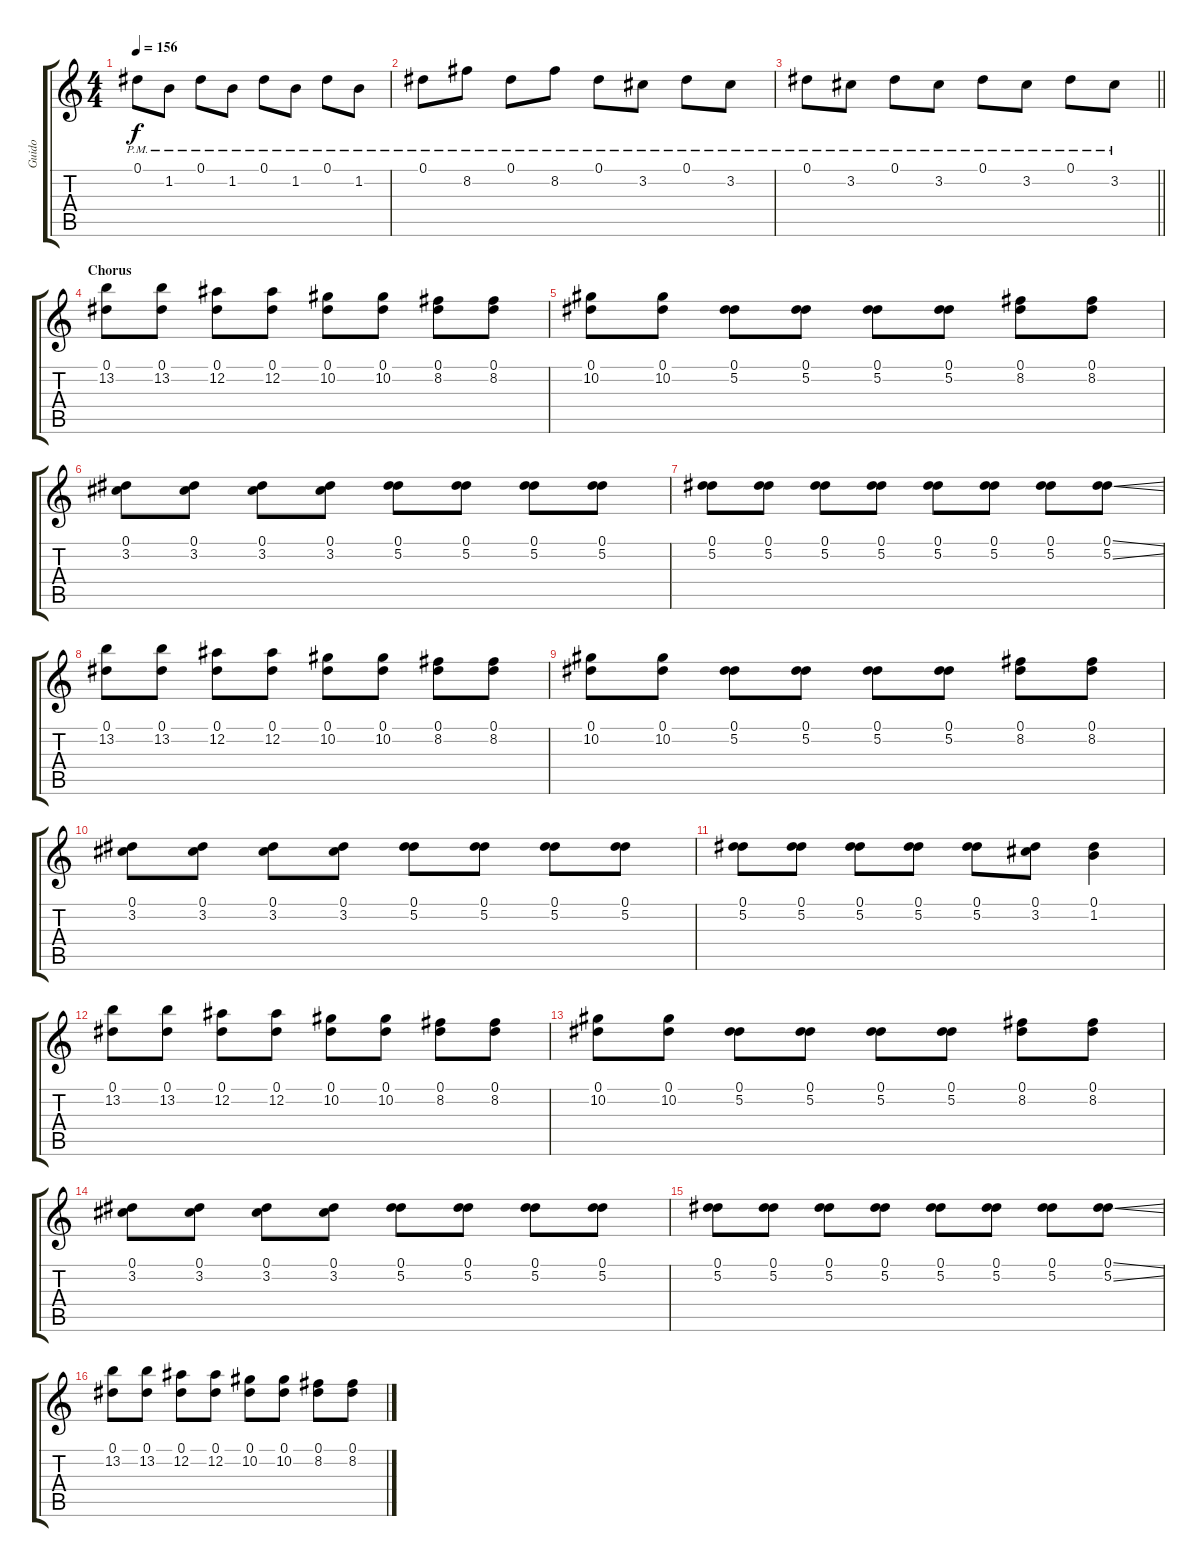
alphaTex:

\track ("Guido" "Guido") {instrument distortionguitar}
\staff {score tabs}
\tuning (Eb4 Bb3 Gb3 Db3 Ab2 Eb2) {hide}
\ts (4 4)
\tempo 156
\clef g2
\ks c
0.1{pm}.8{dy f} 1.2{pm}.8 0.1{pm}.8 1.2{pm}.8 0.1{pm}.8 1.2{pm}.8 0.1{pm}.8 1.2{pm}.8 |
0.1{pm}.8 8.2{pm}.8 0.1{pm}.8 8.2{pm}.8 0.1{pm}.8 3.2{pm}.8 0.1{pm}.8 3.2{pm}.8 |
\barLineRight lightlight
0.1{pm}.8 3.2{pm}.8 0.1{pm}.8 3.2{pm}.8 0.1{pm}.8 3.2{pm}.8 0.1{pm}.8 3.2{pm}.8 |
\section ("" "Chorus")
(0.1 13.2).8 (0.1 13.2).8 (0.1 12.2).8 (0.1 12.2).8 (0.1 10.2).8 (0.1 10.2).8 (0.1 8.2).8 (0.1 8.2).8 |
(0.1 10.2).8 (0.1 10.2).8 (0.1 5.2).8 (0.1 5.2).8 (0.1 5.2).8 (0.1 5.2).8 (0.1 8.2).8 (0.1 8.2).8 |
(0.1 3.2).8 (0.1 3.2).8 (0.1 3.2).8 (0.1 3.2).8 (0.1 5.2).8 (0.1 5.2).8 (0.1 5.2).8 (0.1 5.2).8 |
(0.1 5.2).8 (0.1 5.2).8 (0.1 5.2).8 (0.1 5.2).8 (0.1 5.2).8 (0.1 5.2).8 (0.1 5.2).8 (0.1{ss} 5.2{ss}).8 |
(0.1 13.2).8 (0.1 13.2).8 (0.1 12.2).8 (0.1 12.2).8 (0.1 10.2).8 (0.1 10.2).8 (0.1 8.2).8 (0.1 8.2).8 |
(0.1 10.2).8 (0.1 10.2).8 (0.1 5.2).8 (0.1 5.2).8 (0.1 5.2).8 (0.1 5.2).8 (0.1 8.2).8 (0.1 8.2).8 |
(0.1 3.2).8 (0.1 3.2).8 (0.1 3.2).8 (0.1 3.2).8 (0.1 5.2).8 (0.1 5.2).8 (0.1 5.2).8 (0.1 5.2).8 |
(0.1 5.2).8 (0.1 5.2).8 (0.1 5.2).8 (0.1 5.2).8 (0.1 5.2).8 (0.1 3.2).8 (0.1 1.2).4 |
(0.1 13.2).8 (0.1 13.2).8 (0.1 12.2).8 (0.1 12.2).8 (0.1 10.2).8 (0.1 10.2).8 (0.1 8.2).8 (0.1 8.2).8 |
(0.1 10.2).8 (0.1 10.2).8 (0.1 5.2).8 (0.1 5.2).8 (0.1 5.2).8 (0.1 5.2).8 (0.1 8.2).8 (0.1 8.2).8 |
(0.1 3.2).8 (0.1 3.2).8 (0.1 3.2).8 (0.1 3.2).8 (0.1 5.2).8 (0.1 5.2).8 (0.1 5.2).8 (0.1 5.2).8 |
(0.1 5.2).8 (0.1 5.2).8 (0.1 5.2).8 (0.1 5.2).8 (0.1 5.2).8 (0.1 5.2).8 (0.1 5.2).8 (0.1{ss} 5.2{ss}).8 |
(0.1 13.2).8 (0.1 13.2).8 (0.1 12.2).8 (0.1 12.2).8 (0.1 10.2).8 (0.1 10.2).8 (0.1 8.2).8 (0.1 8.2).8
